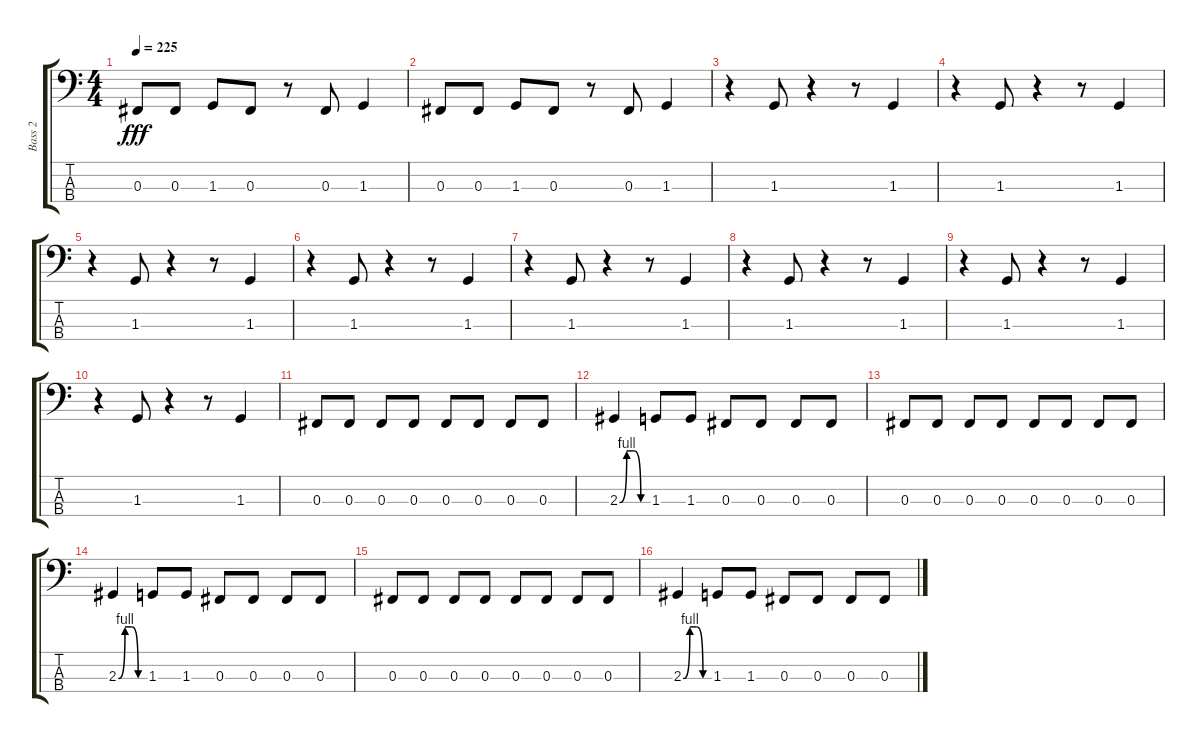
\track ("Bass 2" "Bass 2") {instrument electricbasspick}
\staff {score tabs}
\tuning (E2 B1 Gb1 B0) {hide}
\ts (4 4)
\tempo 225
\clef f4
\ks c
0.3.8{dy fff} 0.3.8 1.3.8 0.3.8 r.8 0.3.8 1.3.4 |
0.3.8 0.3.8 1.3.8 0.3.8 r.8 0.3.8 1.3.4 |
r.4 1.3.8 r.4 r.8 1.3.4 |
r.4 1.3.8 r.4 r.8 1.3.4 |
r.4 1.3.8 r.4 r.8 1.3.4 |
r.4 1.3.8 r.4 r.8 1.3.4 |
r.4 1.3.8 r.4 r.8 1.3.4 |
r.4 1.3.8 r.4 r.8 1.3.4 |
r.4 1.3.8 r.4 r.8 1.3.4 |
r.4 1.3.8 r.4 r.8 1.3.4 |
0.3.8 0.3.8 0.3.8 0.3.8 0.3.8 0.3.8 0.3.8 0.3.8 |
2.3{be (custom 0 0 15 4 30 4 45 0 60 0)}.4 1.3.8 1.3.8 0.3.8 0.3.8 0.3.8 0.3.8 |
0.3.8 0.3.8 0.3.8 0.3.8 0.3.8 0.3.8 0.3.8 0.3.8 |
2.3{be (custom 0 0 15 4 30 4 45 0 60 0)}.4 1.3.8 1.3.8 0.3.8 0.3.8 0.3.8 0.3.8 |
0.3.8 0.3.8 0.3.8 0.3.8 0.3.8 0.3.8 0.3.8 0.3.8 |
2.3{be (custom 0 0 15 4 30 4 45 0 60 0)}.4 1.3.8 1.3.8 0.3.8 0.3.8 0.3.8 0.3.8
